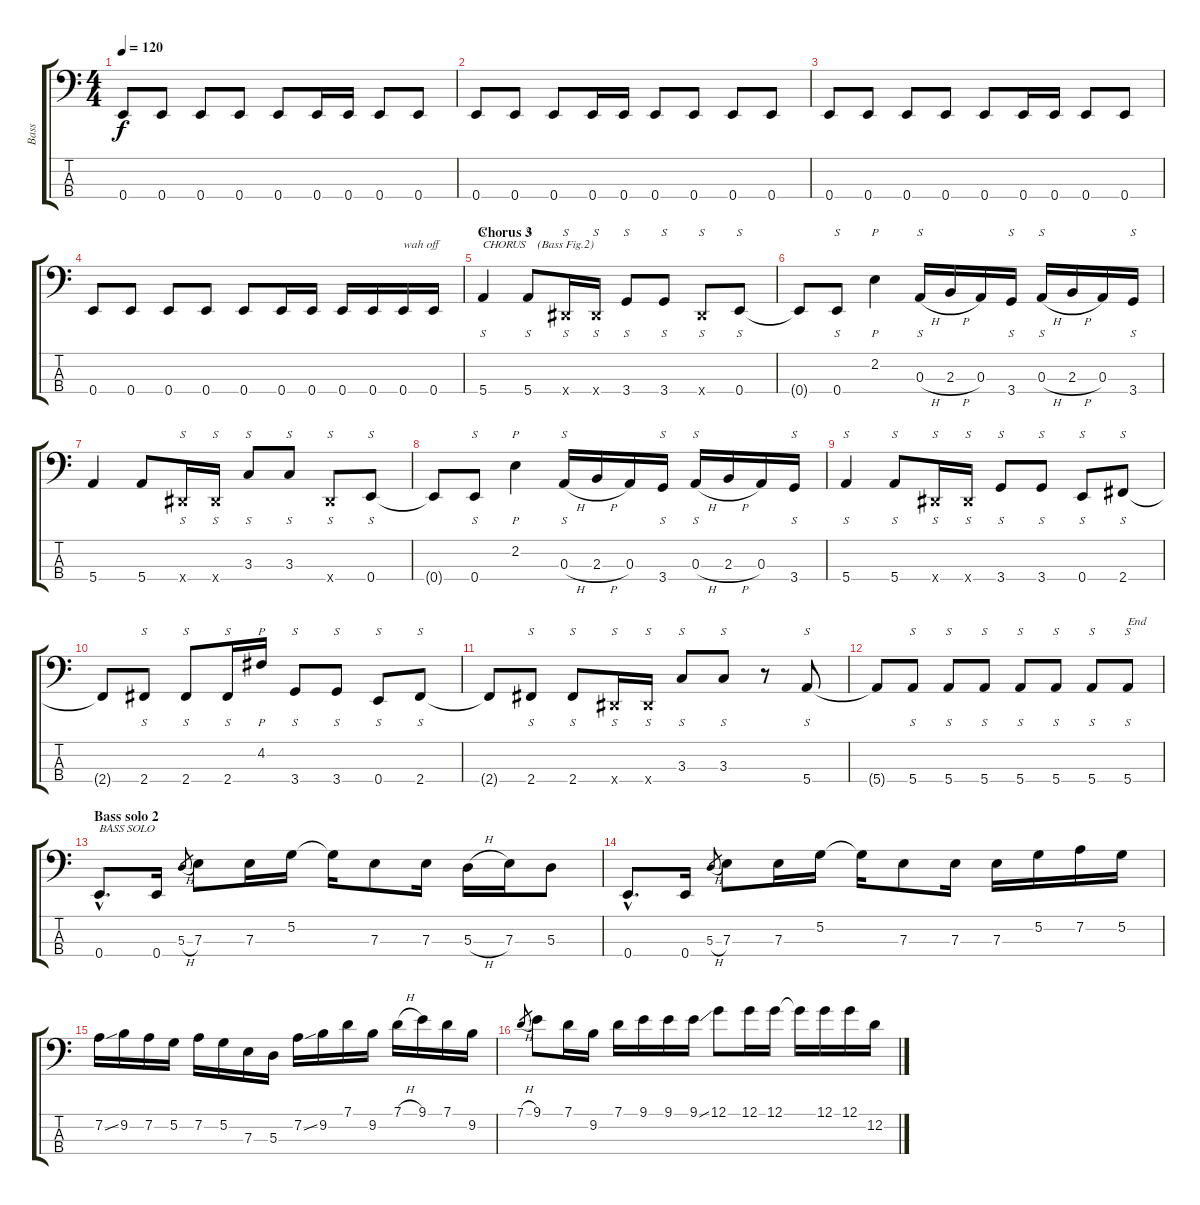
\track ("Bass" "Bass") {instrument slapbass1}
\staff {score tabs}
\tuning (G2 D2 A1 E1) {hide}
\ts (4 4)
\tempo 120
\clef f4
\ks c
0.4.8{dy f} 0.4.8 0.4.8 0.4.8 0.4.8 0.4.16 0.4.16 0.4.8 0.4.8 |
0.4.8 0.4.8 0.4.8 0.4.16 0.4.16 0.4.8 0.4.8 0.4.8 0.4.8 |
0.4.8 0.4.8 0.4.8 0.4.8 0.4.8 0.4.16 0.4.16 0.4.8 0.4.8 |
0.4.8 0.4.8 0.4.8 0.4.8 0.4.8 0.4.16 0.4.16 0.4.16 0.4.16 0.4.16{txt "wah off"} 0.4.16 |
\section ("" "Chorus 3")
5.4.4{s txt "CHORUS    (Bass Fig.2)"} 5.4.8{s} -1.4{x}.16{s} -1.4{x}.16{s} 3.4.8{s} 3.4.8{s} -1.4{x}.8{s} 0.4.8{s} |
0.4{t}.8 0.4.8{s} 2.2.4{p} 0.3{h}.16{s} 2.3{h}.16 0.3.16 3.4.16{s} 0.3{h}.16{s} 2.3{h}.16 0.3.16 3.4.16{s} |
5.4.4 5.4.8 -1.4{x}.16{s} -1.4{x}.16{s} 3.3.8{s} 3.3.8{s} -1.4{x}.8{s} 0.4.8{s} |
0.4{t}.8 0.4.8{s} 2.2.4{p} 0.3{h}.16{s} 2.3{h}.16 0.3.16 3.4.16{s} 0.3{h}.16{s} 2.3{h}.16 0.3.16 3.4.16{s} |
5.4.4{s} 5.4.8{s} -1.4{x}.16{s} -1.4{x}.16{s} 3.4.8{s} 3.4.8{s} 0.4.8{s} 2.4.8{s} |
2.4{t}.8 2.4.8{s} 2.4.8{s} 2.4.16{s} 4.2.16{p} 3.4.8{s} 3.4.8{s} 0.4.8{s} 2.4.8{s} |
2.4{t}.8 2.4.8{s} 2.4.8{s} -1.4{x}.16{s} -1.4{x}.16{s} 3.3.8{s} 3.3.8{s} r.8 5.4.8{s} |
5.4{t}.8 5.4.8{s} 5.4.8{s} 5.4.8{s} 5.4.8{s} 5.4.8{s} 5.4.8{s} 5.4.8{s txt "End"} |
\section ("" "Bass solo 2")
0.4{hac}.8{d txt "BASS SOLO" instrument electricbassfinger} 0.4.16 5.3{h}.8{gr} 7.3.8 7.3.16 5.2.16 5.2{t}.16 7.3.8 7.3.16 5.3{h}.16 7.3.16 5.3.8 |
0.4{hac}.8{d} 0.4.16 5.3{h}.8{gr} 7.3.8 7.3.16 5.2.16 5.2{t}.16 7.3.8 7.3.16 7.3.16 5.2.16 7.2.16 5.2.16 |
7.2{ss}.16 9.2.16 7.2.16 5.2.16 7.2.16 5.2.16 7.3.16 5.3.16 7.2{ss}.16 9.2.16 7.1.16 9.2.16 7.1{h}.16 9.1.16 7.1.16 9.2.16 |
7.1{h}.8{gr} 9.1.8 7.1.16 9.2.16 7.1.16 9.1.16 9.1.16 9.1{ss}.16 12.1.8 12.1.16 12.1.16 12.1{t}.16 12.1.16 12.1.16 12.2.16
